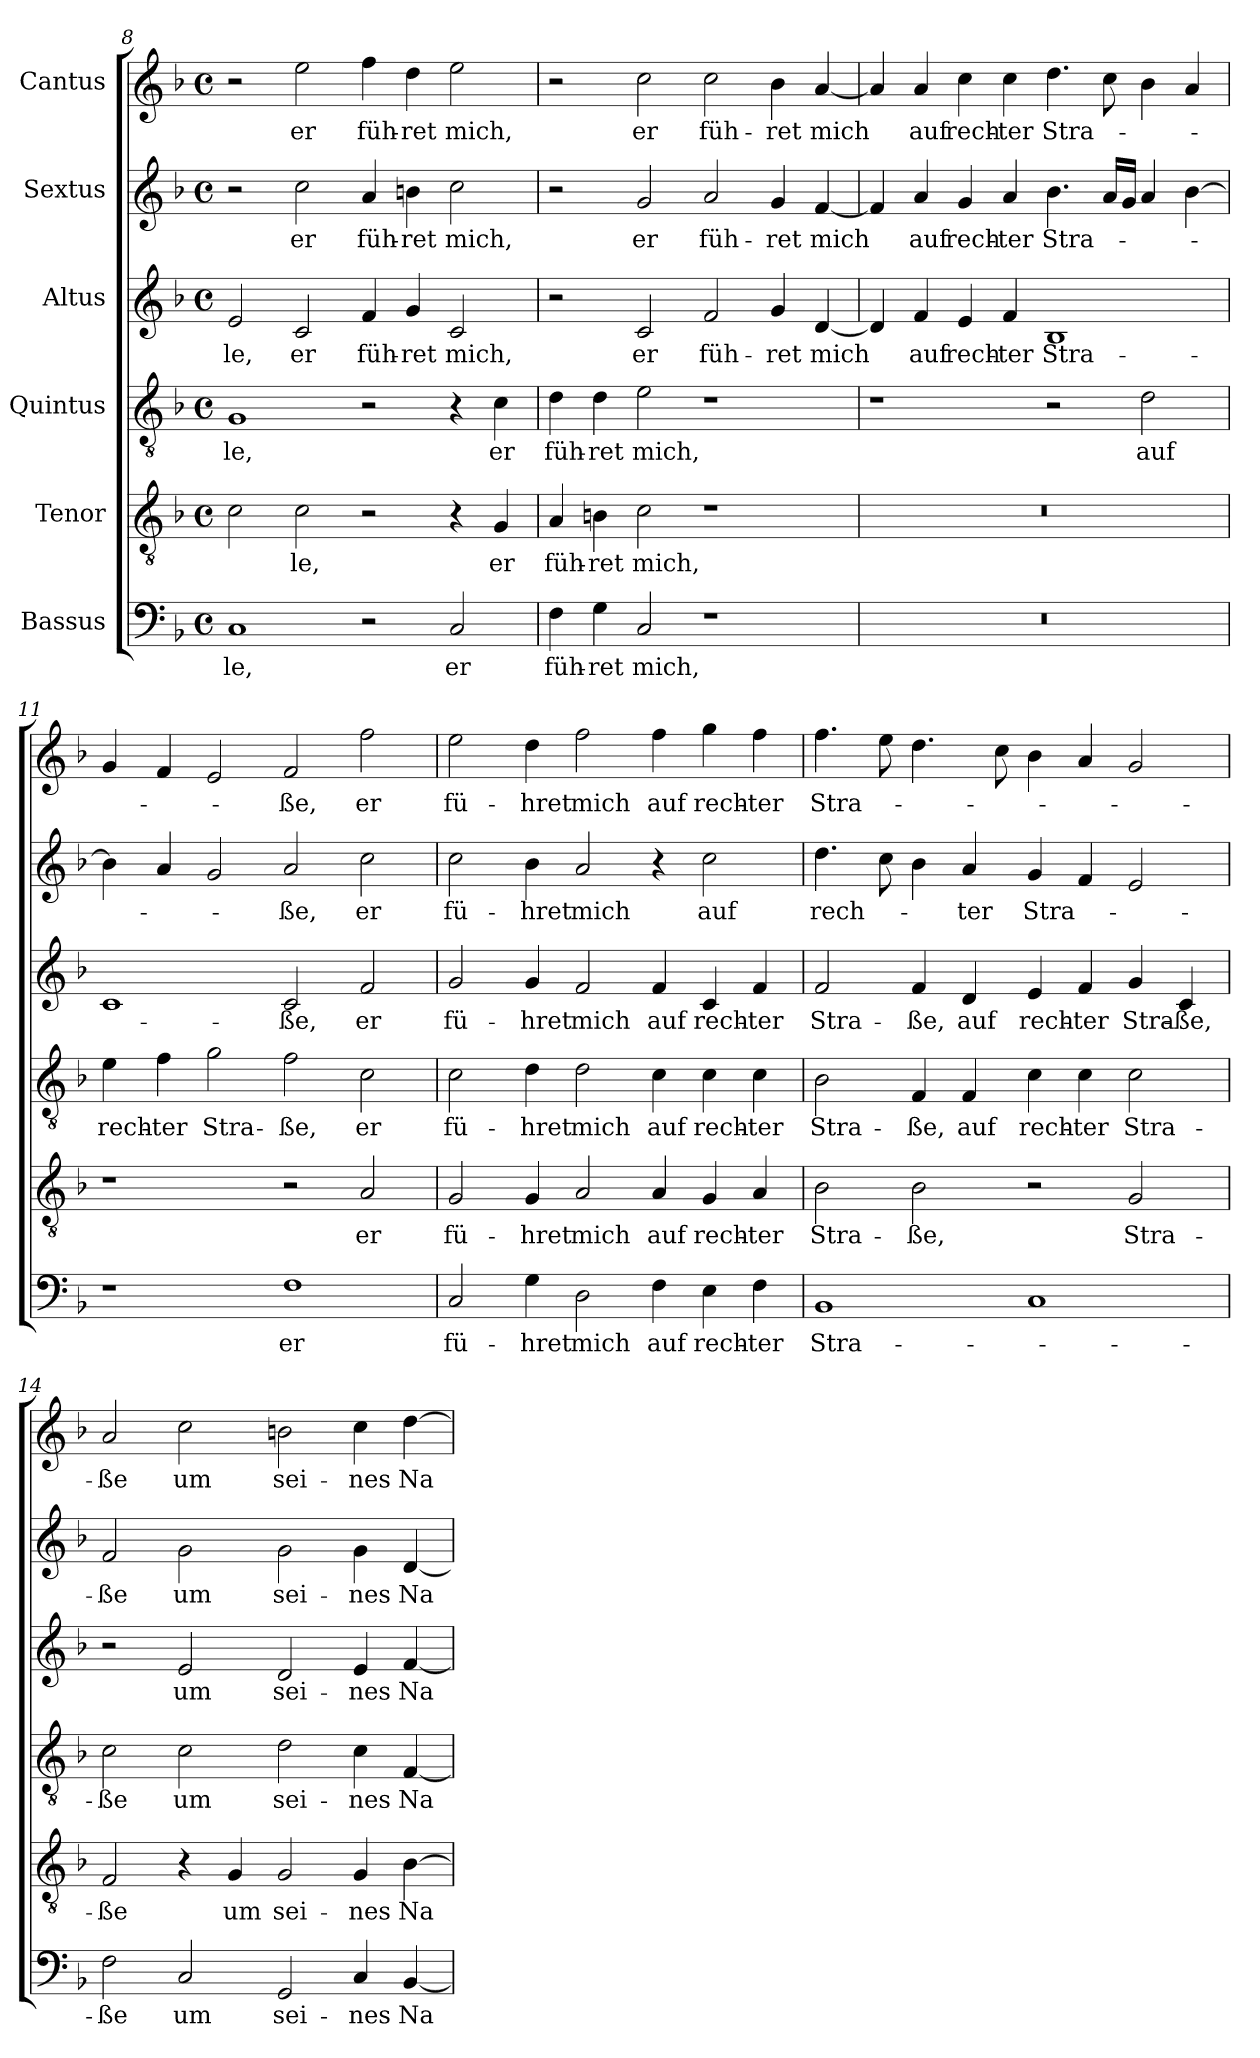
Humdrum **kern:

**kern	**text	**kern	**text	**kern	**text	**kern	**text	**kern	**text	**kern	**text
*part6	*part6	*part5	*part5	*part4	*part4	*part3	*part3	*part2	*part2	*part1	*part1
*staff6	*staff6	*staff5	*staff5	*staff4	*staff4	*staff3	*staff3	*staff2	*staff2	*staff1	*staff1
*I"Bassus	*	*I"Tenor	*	*I"Quintus	*	*I"Altus	*	*I"Sextus	*	*I"Cantus	*
*clefF4	*	*clefGv2	*	*clefGv2	*	*clefG2	*	*clefG2	*	*clefG2	*
*k[b-]	*	*k[b-]	*	*k[b-]	*	*k[b-]	*	*k[b-]	*	*k[b-]	*
*M4/2	*	*M4/2	*	*M4/2	*	*M4/2	*	*M4/2	*	*M4/2	*
*met(c)	*	*met(c)	*	*met(c)	*	*met(c)	*	*met(c)	*	*met(c)	*
=8	=8	=8	=8	=8	=8	=8	=8	=8	=8	=8	=8
!	!LO:LY:b	!	!	!	!LO:LY:b	!	!LO:LY:b	!	!	!	!
1C	-le,	2c\	.	1G	-le,	2e/	-le,	2r	.	2r	.
!	!	!	!LO:LY:b	!	!	!	!LO:LY:b	!	!LO:LY:b	!	!LO:LY:b
.	.	2c\	le,	.	.	2c/	er	2cc\	er	2ee\	er
!	!	!	!	!	!	!	!LO:LY:b	!	!LO:LY:b	!	!LO:LY:b
2r	.	2r	.	2r	.	4f/	füh-	4a/	füh-	4ff\	füh-
!	!	!	!	!	!	!	!LO:LY:b	!	!LO:LY:b	!	!LO:LY:b
.	.	.	.	.	.	4g/	-ret	4bn\	-ret	4dd\	-ret
!	!LO:LY:b	!	!	!	!	!	!LO:LY:b	!	!LO:LY:b	!	!LO:LY:b
2C/	er	4r	.	4r	.	2c/	mich,	2cc\	mich,	2ee\	mich,
!	!	!	!LO:LY:b	!	!LO:LY:b	!	!	!	!	!	!
.	.	4G/	er	4c\	er	.	.	.	.	.	.
=9	=9	=9	=9	=9	=9	=9	=9	=9	=9	=9	=9
!	!LO:LY:b	!	!LO:LY:b	!	!LO:LY:b	!	!	!	!	!	!
4F\	füh-	4A/	füh-	4d\	füh-	2r	.	2r	.	2r	.
!	!LO:LY:b	!	!LO:LY:b	!	!LO:LY:b	!	!	!	!	!	!
4G\	-ret	4Bn\	-ret	4d\	-ret	.	.	.	.	.	.
!	!LO:LY:b	!	!LO:LY:b	!	!LO:LY:b	!	!LO:LY:b	!	!LO:LY:b	!	!LO:LY:b
2C/	mich,	2c\	mich,	2e\	mich,	2c/	er	2g/	er	2cc\	er
!	!	!	!	!	!	!	!LO:LY:b	!	!LO:LY:b	!	!LO:LY:b
1r	.	1r	.	1r	.	2f/	füh-	2a/	füh-	2cc\	füh-
!	!	!	!	!	!	!	!LO:LY:b	!	!LO:LY:b	!	!LO:LY:b
.	.	.	.	.	.	4g/	-ret	4g/	-ret	4b-\	-ret
!	!	!	!	!	!	!	!LO:LY:b	!	!LO:LY:b	!	!LO:LY:b
.	.	.	.	.	.	[4d/	mich	[4f/	mich	[4a/	mich
!!LO:LB:g=z
=10	=10	=10	=10	=10	=10	=10	=10	=10	=10	=10	=10
0r	.	0r	.	1r	.	4d/]	.	4f/]	.	4a/]	.
!	!	!	!	!	!	!	!LO:LY:b	!	!LO:LY:b	!	!LO:LY:b
.	.	.	.	.	.	4f/	auf	4a/	auf	4a/	auf
!	!	!	!	!	!	!	!LO:LY:b	!	!LO:LY:b	!	!LO:LY:b
.	.	.	.	.	.	4e/	rech-	4g/	rech-	4cc\	rech-
!	!	!	!	!	!	!	!LO:LY:b	!	!LO:LY:b	!	!LO:LY:b
.	.	.	.	.	.	4f/	-ter	4a/	-ter	4cc\	-ter
!	!	!	!	!	!	!	!LO:LY:b	!	!LO:LY:b	!	!LO:LY:b
.	.	.	.	2r	.	1B-	Stra-	4.b-\	Stra-	4.dd\	Stra-
.	.	.	.	.	.	.	.	16a/LL	.	8cc\	.
.	.	.	.	.	.	.	.	16g/JJ	.	.	.
!	!	!	!	!	!LO:LY:b	!	!	!	!	!	!
.	.	.	.	2d\	auf	.	.	4a/	.	4b-\	.
.	.	.	.	.	.	.	.	[4b-\	.	4a/	.
=11	=11	=11	=11	=11	=11	=11	=11	=11	=11	=11	=11
!	!	!	!	!	!LO:LY:b	!	!	!	!	!	!
1r	.	1r	.	4e\	rech-	1c	.	4b-\]	.	4g/	.
!	!	!	!	!	!LO:LY:b	!	!	!	!	!	!
.	.	.	.	4f\	-ter	.	.	4a/	.	4f/	.
!	!	!	!	!	!LO:LY:b	!	!	!	!	!	!
.	.	.	.	2g\	Stra-	.	.	2g/	.	2e/	.
!	!LO:LY:b	!	!	!	!LO:LY:b	!	!LO:LY:b	!	!LO:LY:b	!	!LO:LY:b
1F	er	2r	.	2f\	-ße,	2c/	-ße,	2a/	-ße,	2f/	-ße,
!	!	!	!LO:LY:b	!	!LO:LY:b	!	!LO:LY:b	!	!LO:LY:b	!	!LO:LY:b
.	.	2A/	er	2c\	er	2f/	er	2cc\	er	2ff\	er
=12	=12	=12	=12	=12	=12	=12	=12	=12	=12	=12	=12
!	!LO:LY:b	!	!LO:LY:b	!	!LO:LY:b	!	!LO:LY:b	!	!LO:LY:b	!	!LO:LY:b
2C/	fü-	2G/	fü-	2c\	fü-	2g/	fü-	2cc\	fü-	2ee\	fü-
!	!LO:LY:b	!	!LO:LY:b	!	!LO:LY:b	!	!LO:LY:b	!	!LO:LY:b	!	!LO:LY:b
4G\	-hret	4G/	-hret	4d\	-hret	4g/	-hret	4b-\	-hret	4dd\	-hret
!	!LO:LY:b	!	!LO:LY:b	!	!LO:LY:b	!	!LO:LY:b	!	!LO:LY:b	!	!LO:LY:b
2D\	mich	2A/	mich	2d\	mich	2f/	mich	2a/	mich	2ff\	mich
!	!LO:LY:b	!	!LO:LY:b	!	!LO:LY:b	!	!LO:LY:b	!	!	!	!LO:LY:b
4F\	auf	4A/	auf	4c\	auf	4f/	auf	4r	.	4ff\	auf
!	!LO:LY:b	!	!LO:LY:b	!	!LO:LY:b	!	!LO:LY:b	!	!LO:LY:b	!	!LO:LY:b
4E\	rech-	4G/	rech-	4c\	rech-	4c/	rech-	2cc\	auf	4gg\	rech-
!	!LO:LY:b	!	!LO:LY:b	!	!LO:LY:b	!	!LO:LY:b	!	!	!	!LO:LY:b
4F\	-ter	4A/	-ter	4c\	-ter	4f/	-ter	.	.	4ff\	-ter
!!LO:PB:g=z
=13	=13	=13	=13	=13	=13	=13	=13	=13	=13	=13	=13
!	!LO:LY:b	!	!LO:LY:b	!	!LO:LY:b	!	!LO:LY:b	!	!LO:LY:b	!	!LO:LY:b
1BB-	Stra-	2B-\	Stra-	2B-\	Stra-	2f/	Stra-	4.dd\	rech-	4.ff\	Stra-
.	.	.	.	.	.	.	.	8cc\	.	8ee\	.
!	!	!	!LO:LY:b	!	!LO:LY:b	!	!LO:LY:b	!	!	!	!
.	.	2B-\	-ße,	4F/	-ße,	4f/	-ße,	4b-\	.	4.dd\	.
!	!	!	!	!	!LO:LY:b	!	!LO:LY:b	!	!LO:LY:b	!	!
.	.	.	.	4F/	auf	4d/	auf	4a/	-ter	.	.
.	.	.	.	.	.	.	.	.	.	8cc\	.
!	!	!	!	!	!LO:LY:b	!	!LO:LY:b	!	!LO:LY:b	!	!
1C	.	2r	.	4c\	rech-	4e/	rech-	4g/	Stra-	4b-\	.
!	!	!	!	!	!LO:LY:b	!	!LO:LY:b	!	!	!	!
.	.	.	.	4c\	-ter	4f/	-ter	4f/	.	4a/	.
!	!	!	!LO:LY:b	!	!LO:LY:b	!	!LO:LY:b	!	!	!	!
.	.	2G/	Stra-	2c\	Stra-	4g/	Stra-	2e/	.	2g/	.
!	!	!	!	!	!	!	!LO:LY:b	!	!	!	!
.	.	.	.	.	.	4c/	-ße,	.	.	.	.
=14	=14	=14	=14	=14	=14	=14	=14	=14	=14	=14	=14
!	!LO:LY:b	!	!LO:LY:b	!	!LO:LY:b	!	!	!	!LO:LY:b	!	!LO:LY:b
2F\	ße	2F/	ße	2c\	ße	2r	.	2f/	ße	2a/	ße
!	!LO:LY:b	!	!	!	!LO:LY:b	!	!LO:LY:b	!	!LO:LY:b	!	!LO:LY:b
2C/	um	4r	.	2c\	um	2e/	um	2g\	um	2cc\	um
!	!	!	!LO:LY:b	!	!	!	!	!	!	!	!
.	.	4G/	um	.	.	.	.	.	.	.	.
!	!LO:LY:b	!	!LO:LY:b	!	!LO:LY:b	!	!LO:LY:b	!	!LO:LY:b	!	!LO:LY:b
2GG/	sei-	2G/	sei-	2d\	sei-	2d/	sei-	2g\	sei-	2bn\	sei-
!	!LO:LY:b	!	!LO:LY:b	!	!LO:LY:b	!	!LO:LY:b	!	!LO:LY:b	!	!LO:LY:b
4C/	-nes	4G/	-nes	4c\	-nes	4e/	-nes	4g\	-nes	4cc\	-nes
!	!LO:LY:b	!	!LO:LY:b	!	!LO:LY:b	!	!LO:LY:b	!	!LO:LY:b	!	!LO:LY:b
[4BB-/	Na-	[4B-\	Na-	[4F/	-Na-	[4f/	Na-	[4d/	Na-	[4dd\	Na-
=	=	=	=	=	=	=	=	=	=	=	=
*-	*-	*-	*-	*-	*-	*-	*-	*-	*-	*-	*-
